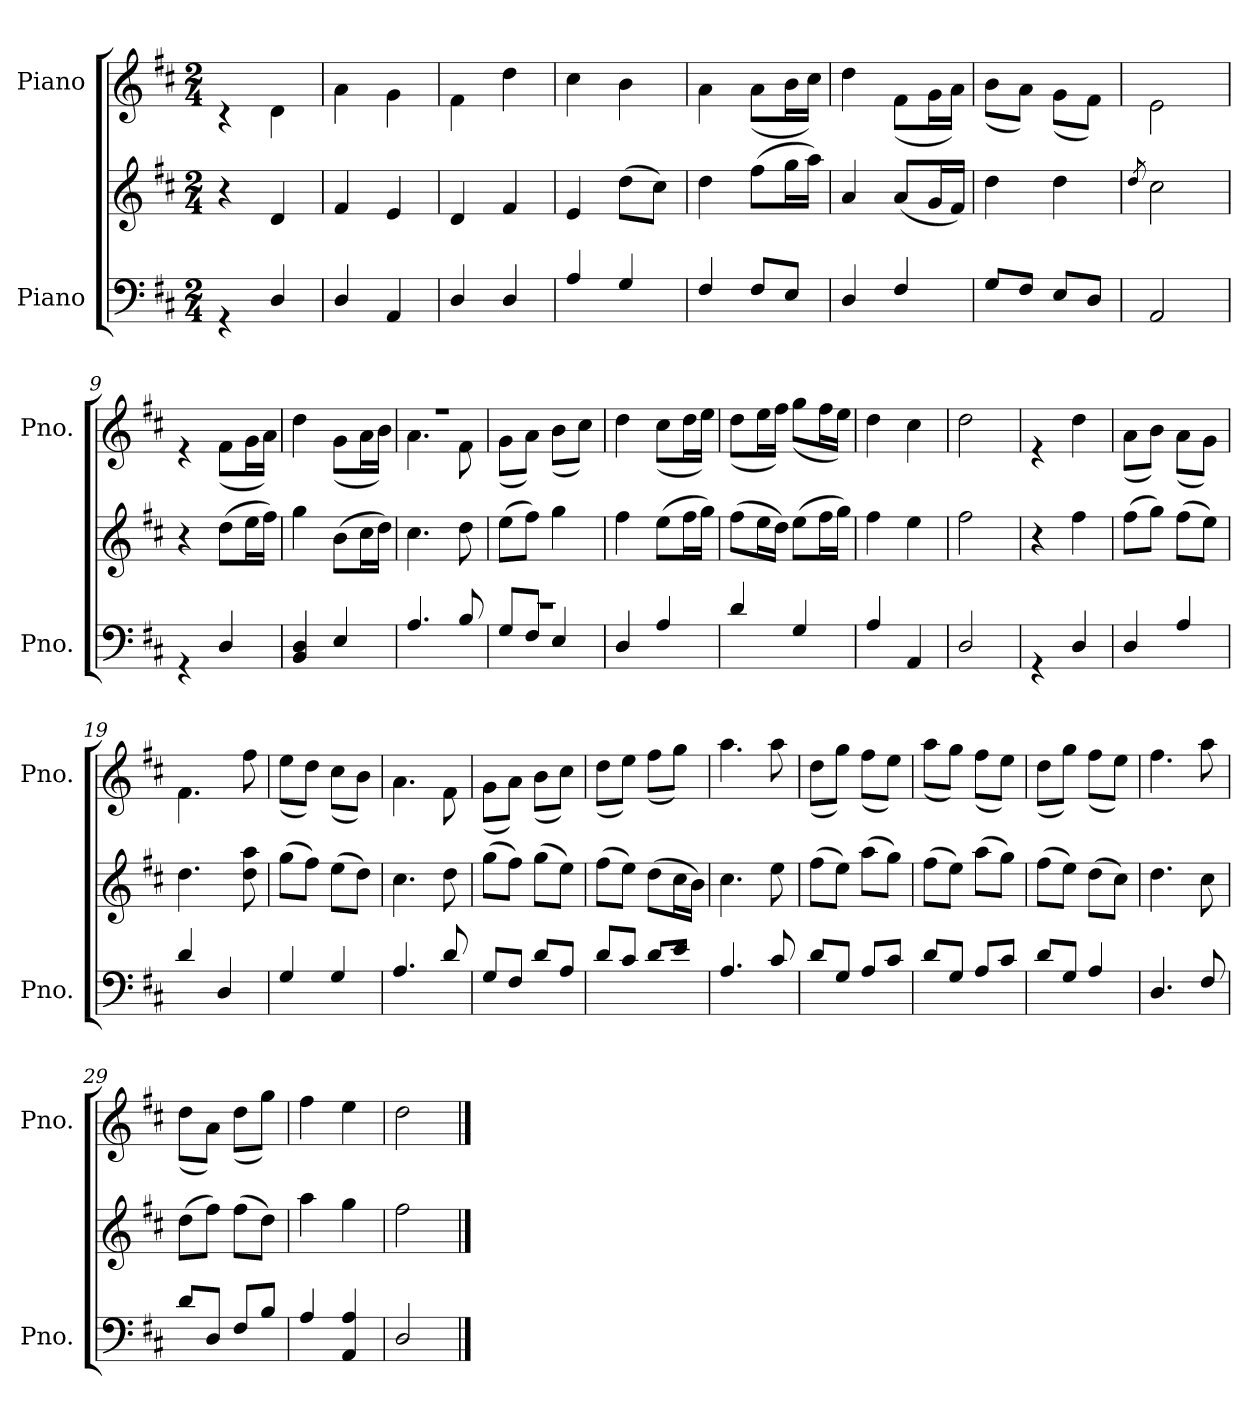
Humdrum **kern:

**kern	**kern	**kern
*part2	*part2	*part1
*staff3	*staff2	*staff1
*I"Piano	*	*I"Piano
*I'Pno.	*	*I'Pno.
*clefF4	*clefG2	*clefG2
*k[f#c#]	*k[f#c#]	*k[f#c#]
*M2/4	*M2/4	*M2/4
*MM120	*MM120	*MM120
=1	=1	=1
*^	*	*^
2ryy	4r	4r	2ryy	4r
.	4D/	4d/	.	4d\
=2	=2	=2	=2	=2
2ryy	4D/	4f#/	2ryy	4a\
.	4AA/	4e/	.	4g\
=3	=3	=3	=3	=3
2ryy	4D/	4d/	2ryy	4f#\
.	4D/	4f#/	.	4dd\
=4	=4	=4	=4	=4
2ryy	4A/	4e/	2ryy	4cc#\
.	4G/	(>8dd\L	.	4b\
.	.	8cc#\J)	.	.
=5	=5	=5	=5	=5
2ryy	4F#/	4dd\	2ryy	4a\
.	8F#/L	(>8ff#\L	.	(<8a\L
.	8E/J	16gg\L	.	16b\L
.	.	16aa\JJ)	.	16cc#\JJ)
=6	=6	=6	=6	=6
2ryy	4D/	4a/	2ryy	4dd\
.	4F#/	(<8a/L	.	(<8f#\L
.	.	16g/L	.	16g\L
.	.	16f#/JJ)	.	16a\JJ)
=7	=7	=7	=7	=7
2ryy	8G/L	4dd\	2ryy	(<8b\L
.	8F#/J	.	.	8a\J)
.	8E/L	4dd\	.	(<8g\L
.	8D/J	.	.	8f#\J)
=8	=8	=8	=8	=8
.	.	8qdd/	.	.
2ryy	2AA/	2cc#\	2ryy	2e\
=9	=9	=9	=9	=9
2ryy	4r	4r	2ryy	4r
.	4D/	(>8dd\L	.	(<8f#\L
.	.	16ee\L	.	16g\L
.	.	16ff#\JJ)	.	16a\JJ)
=10	=10	=10	=10	=10
2ryy	4BB/ 4D/	4gg\	2ryy	4dd\
.	4E/	(>8b\L	.	(<8g\L
.	.	16cc#\L	.	16a\L
.	.	16dd\JJ)	.	16b\JJ)
=11	=11	=11	=11	=11
2ryy	4.A/	4.cc#\	2r	4.a\
.	8B/	8dd\	.	8f#\
=12	=12	=12	=12	=12
2r	8G/L	(>8ee\L	2ryy	(<8g\L
.	8F#/J	8ff#\J)	.	8a\J)
.	4E/	4gg\	.	(<8b\L
.	.	.	.	8cc#\J)
!!LO:LB:g=z	!!
=13	=13	=13	=13	=13
2ryy	4D/	4ff#\	2ryy	4dd\
.	4A/	(>8ee\L	.	(<8cc#\L
.	.	16ff#\L	.	16dd\L
.	.	16gg\JJ)	.	16ee\JJ)
=14	=14	=14	=14	=14
2ryy	4d/	(>8ff#\L	2ryy	(<8dd\L
.	.	16ee\L	.	16ee\L
.	.	16dd\JJ)	.	16ff#\JJ)
.	4G/	(>8ee\L	.	(<8gg\L
.	.	16ff#\L	.	16ff#\L
.	.	16gg\JJ)	.	16ee\JJ)
=15	=15	=15	=15	=15
2ryy	4A/	4ff#\	2ryy	4dd\
.	4AA/	4ee\	.	4cc#\
=16	=16	=16	=16	=16
2ryy	2D/	2ff#\	2ryy	2dd\
=17	=17	=17	=17	=17
2ryy	4r	4r	2ryy	4r
.	4D/	4ff#\	.	4dd\
=18	=18	=18	=18	=18
2ryy	4D/	(>8ff#\L	2ryy	(<8a\L
.	.	8gg\J)	.	8b\J)
.	4A/	(>8ff#\L	.	(<8a\L
.	.	8ee\J)	.	8g\J)
=19	=19	=19	=19	=19
2ryy	4d/	4.dd\	2ryy	4.f#\
.	4D/	.	.	.
.	.	8dd\ 8aa\	.	8ff#\
=20	=20	=20	=20	=20
2ryy	4G/	(>8gg\L	2ryy	(<8ee\L
.	.	8ff#\J)	.	8dd\J)
.	4G/	(>8ee\L	.	(<8cc#\L
.	.	8dd\J)	.	8b\J)
=21	=21	=21	=21	=21
2ryy	4.A/	4.cc#\	2ryy	4.a\
.	8d/	8dd\	.	8f#\
=22	=22	=22	=22	=22
2ryy	8G/L	(>8gg\L	2ryy	(<8g\L
.	8F#/J	8ff#\J)	.	8a\J)
.	8d/L	(>8gg\L	.	(<8b\L
.	8A/J	8ee\J)	.	8cc#\J)
=23	=23	=23	=23	=23
2ryy	8d/L	(>8ff#\L	2ryy	(<8dd\L
.	8c#/J	8ee\J)	.	8ee\J)
.	8d/L	(>8dd\L	.	(<8ff#\L
.	8e/J	16cc#\L	.	8gg\J)
.	.	16b\JJ)	.	.
!!LO:LB:g=z	!!
=24	=24	=24	=24	=24
2ryy	4.A/	4.cc#\	2ryy	4.aa\
.	8c#/	8ee\	.	8aa\
=25	=25	=25	=25	=25
2ryy	8d/L	(>8ff#\L	2ryy	(<8dd\L
.	8G/J	8ee\J)	.	8gg\J)
.	8A/L	(>8aa\L	.	(<8ff#\L
.	8c#/J	8gg\J)	.	8ee\J)
=26	=26	=26	=26	=26
2ryy	8d/L	(>8ff#\L	2ryy	(<8aa\L
.	8G/J	8ee\J)	.	8gg\J)
.	8A/L	(>8aa\L	.	(<8ff#\L
.	8c#/J	8gg\J)	.	8ee\J)
=27	=27	=27	=27	=27
2ryy	8d/L	(>8ff#\L	2ryy	(<8dd\L
.	8G/J	8ee\J)	.	8gg\J)
.	4A/	(>8dd\L	.	(<8ff#\L
.	.	8cc#\J)	.	8ee\J)
=28	=28	=28	=28	=28
2ryy	4.D/	4.dd\	2ryy	4.ff#\
.	8F#/	8cc#\	.	8aa\
=29	=29	=29	=29	=29
2ryy	8d/L	(>8dd\L	2ryy	(<8dd\L
.	8D/J	8ff#\J)	.	8a\J)
.	8F#/L	(>8ff#\L	.	(<8dd\L
.	8B/J	8dd\J)	.	8gg\J)
=30	=30	=30	=30	=30
2ryy	4A/	4aa\	2ryy	4ff#\
.	4AA/ 4A/	4gg\	.	4ee\
=31	=31	=31	=31	=31
2ryy	2D/	2ff#\	2ryy	2dd\
*v	*v	*	*v	*v
==	==	==
*-	*-	*-
